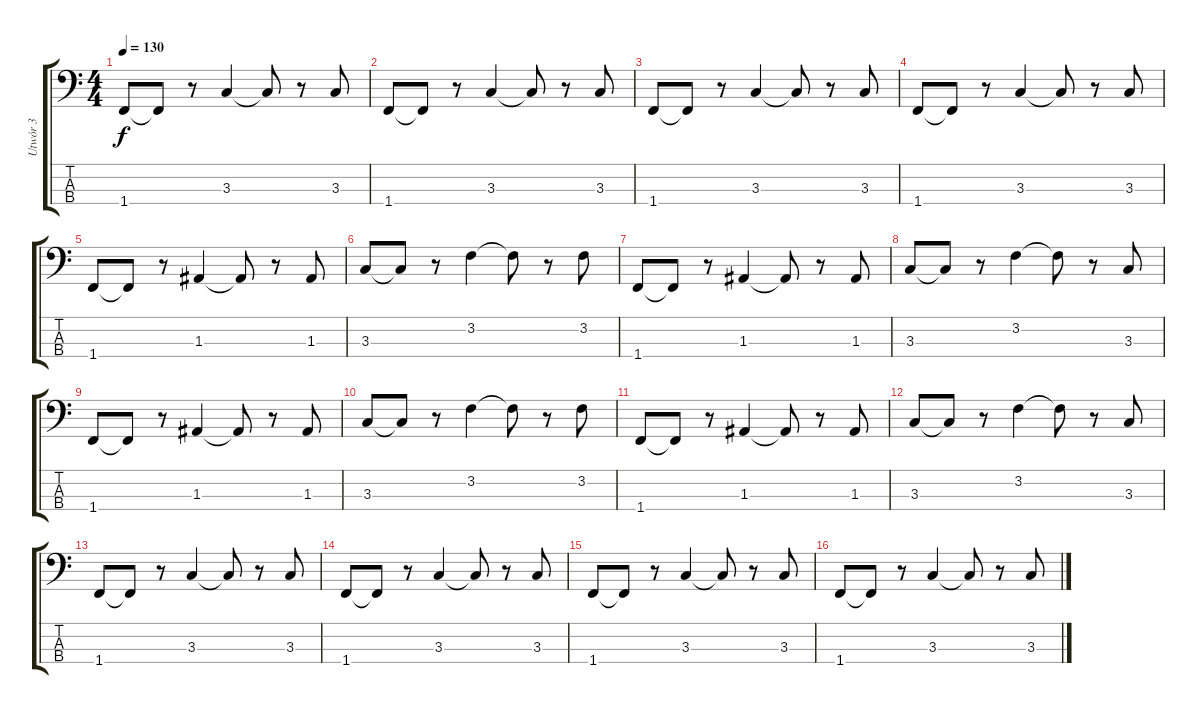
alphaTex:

\track ("Utwór 3" "Utwór 3") {instrument synthbass2}
\staff {score tabs}
\tuning (G2 D2 A1 E1) {hide}
\ts (4 4)
\tempo 130
\clef f4
\ks c
1.4.8{dy f} 1.4{t}.8 r.8 3.3.4 3.3{t}.8 r.8 3.3.8 |
1.4.8 1.4{t}.8 r.8 3.3.4 3.3{t}.8 r.8 3.3.8 |
1.4.8 1.4{t}.8 r.8 3.3.4 3.3{t}.8 r.8 3.3.8 |
1.4.8 1.4{t}.8 r.8 3.3.4 3.3{t}.8 r.8 3.3.8 |
1.4.8 1.4{t}.8 r.8 1.3.4 1.3{t}.8 r.8 1.3.8 |
3.3.8 3.3{t}.8 r.8 3.2.4 3.2{t}.8 r.8 3.2.8 |
1.4.8 1.4{t}.8 r.8 1.3.4 1.3{t}.8 r.8 1.3.8 |
3.3.8 3.3{t}.8 r.8 3.2.4 3.2{t}.8 r.8 3.3.8 |
1.4.8 1.4{t}.8 r.8 1.3.4 1.3{t}.8 r.8 1.3.8 |
3.3.8 3.3{t}.8 r.8 3.2.4 3.2{t}.8 r.8 3.2.8 |
1.4.8 1.4{t}.8 r.8 1.3.4 1.3{t}.8 r.8 1.3.8 |
3.3.8 3.3{t}.8 r.8 3.2.4 3.2{t}.8 r.8 3.3.8 |
1.4.8 1.4{t}.8 r.8 3.3.4 3.3{t}.8 r.8 3.3.8 |
1.4.8 1.4{t}.8 r.8 3.3.4 3.3{t}.8 r.8 3.3.8 |
1.4.8 1.4{t}.8 r.8 3.3.4 3.3{t}.8 r.8 3.3.8 |
1.4.8 1.4{t}.8 r.8 3.3.4 3.3{t}.8 r.8 3.3.8
